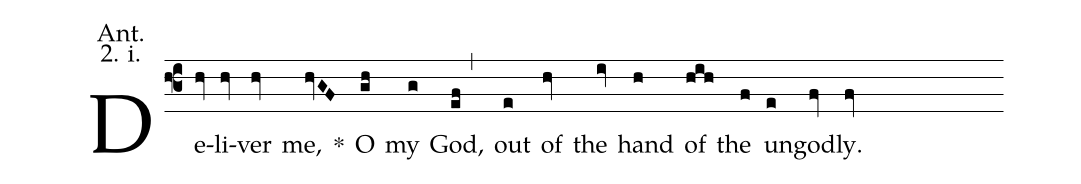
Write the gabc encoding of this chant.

annotation: Ant.;
annotation: 2. i.;
%%
(f3) De(hv)li(hv)ver(hv) me,(hvGF) <sp>*</sp>() O(gh) my(g) God,(ef,) out(e) of(hv) the(iv) hand(h) of(hih) the(f) un(e)god(fv)ly.(fv)
